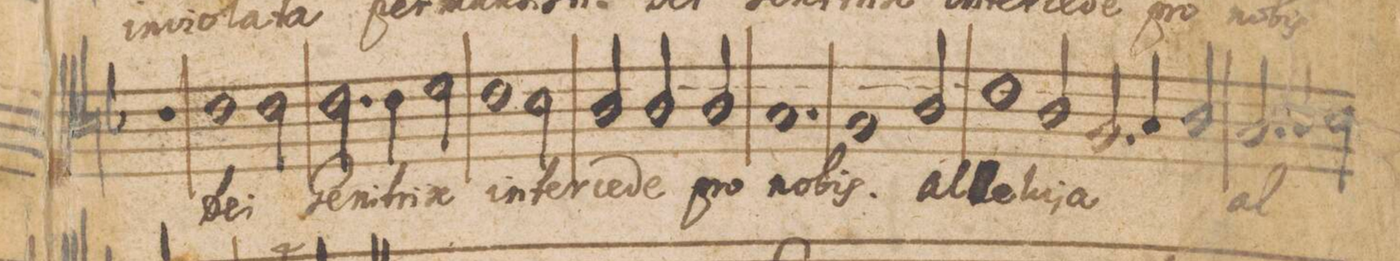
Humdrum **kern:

**kern	**text
*I"Tenor 2d(us)	*
*clefC4	*
*k[b-]	*
*M3/2	*
1.r	.
=22	=22
1c	De-
2c\	-i
=23	=23
2.c\	Ge-
4c\	-ni-
2d\	-trix
=24	=24
1c	in-
2B-\	-ter-
=25	=25
2A/	-ce-
2A/	-de
2A/	pro
=26	=26
1.G	no-
=27	=27
1F	-bis.
2A/	Al-
=28	=28
1c	-le-
2A/	-lu-
=29-	=29-
2.F/	-ja
4G/	.
2A/	.
=30	=30
2.G/	al-
4A/	.
2B-\	.
=31-	=31-
*-	*-
